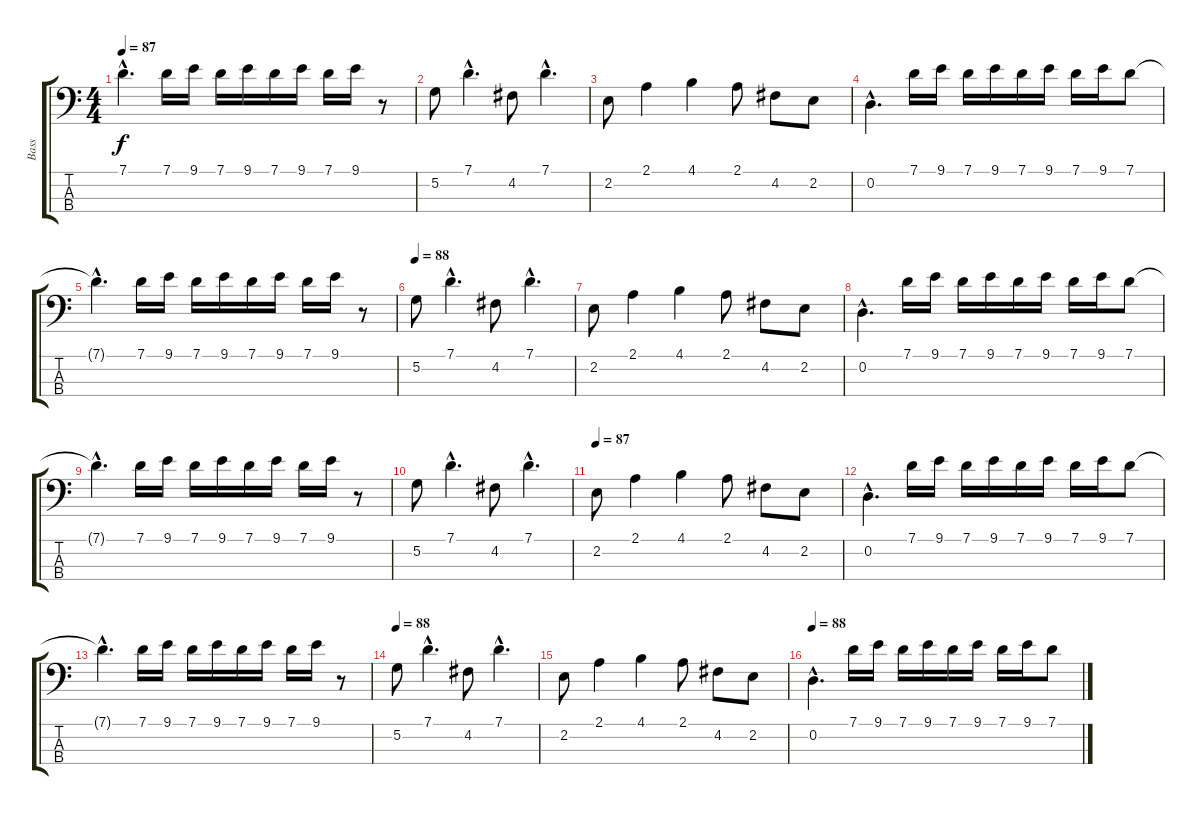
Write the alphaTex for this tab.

\track ("Bass" "Bass") {instrument acousticguitarnylon}
\staff {score tabs}
\tuning (G2 D2 A1 E1) {hide}
\ts (4 4)
\tempo 87
\clef f4
\ks c
7.1{hac t}.4{d dy f} 7.1.16 9.1.16 7.1.16 9.1.16 7.1.16 9.1.16 7.1.16 9.1.16 r.8 |
5.2.8 7.1{hac}.4{d} 4.2.8 7.1{hac}.4{d} |
2.2.8 2.1.4 4.1.4 2.1.8 4.2.8 2.2.8 |
0.2{hac}.4{d} 7.1.16 9.1.16 7.1.16 9.1.16 7.1.16 9.1.16 7.1.16 9.1.16 7.1.8 |
7.1{hac t}.4{d} 7.1.16 9.1.16 7.1.16 9.1.16 7.1.16 9.1.16 7.1.16 9.1.16 r.8 |
\tempo 88
5.2.8 7.1{hac}.4{d} 4.2.8 7.1{hac}.4{d} |
2.2.8 2.1.4 4.1.4 2.1.8 4.2.8 2.2.8 |
0.2{hac}.4{d} 7.1.16 9.1.16 7.1.16 9.1.16 7.1.16 9.1.16 7.1.16 9.1.16 7.1.8 |
7.1{hac t}.4{d} 7.1.16 9.1.16 7.1.16 9.1.16 7.1.16 9.1.16 7.1.16 9.1.16 r.8 |
5.2.8 7.1{hac}.4{d} 4.2.8 7.1{hac}.4{d} |
\tempo 87
2.2.8 2.1.4 4.1.4 2.1.8 4.2.8 2.2.8 |
0.2{hac}.4{d} 7.1.16 9.1.16 7.1.16 9.1.16 7.1.16 9.1.16 7.1.16 9.1.16 7.1.8 |
7.1{hac t}.4{d} 7.1.16 9.1.16 7.1.16 9.1.16 7.1.16 9.1.16 7.1.16 9.1.16 r.8 |
\tempo 88
5.2.8 7.1{hac}.4{d} 4.2.8 7.1{hac}.4{d} |
2.2.8 2.1.4 4.1.4 2.1.8 4.2.8 2.2.8 |
\tempo 88
0.2{hac}.4{d} 7.1.16 9.1.16 7.1.16 9.1.16 7.1.16 9.1.16 7.1.16 9.1.16 7.1.8
